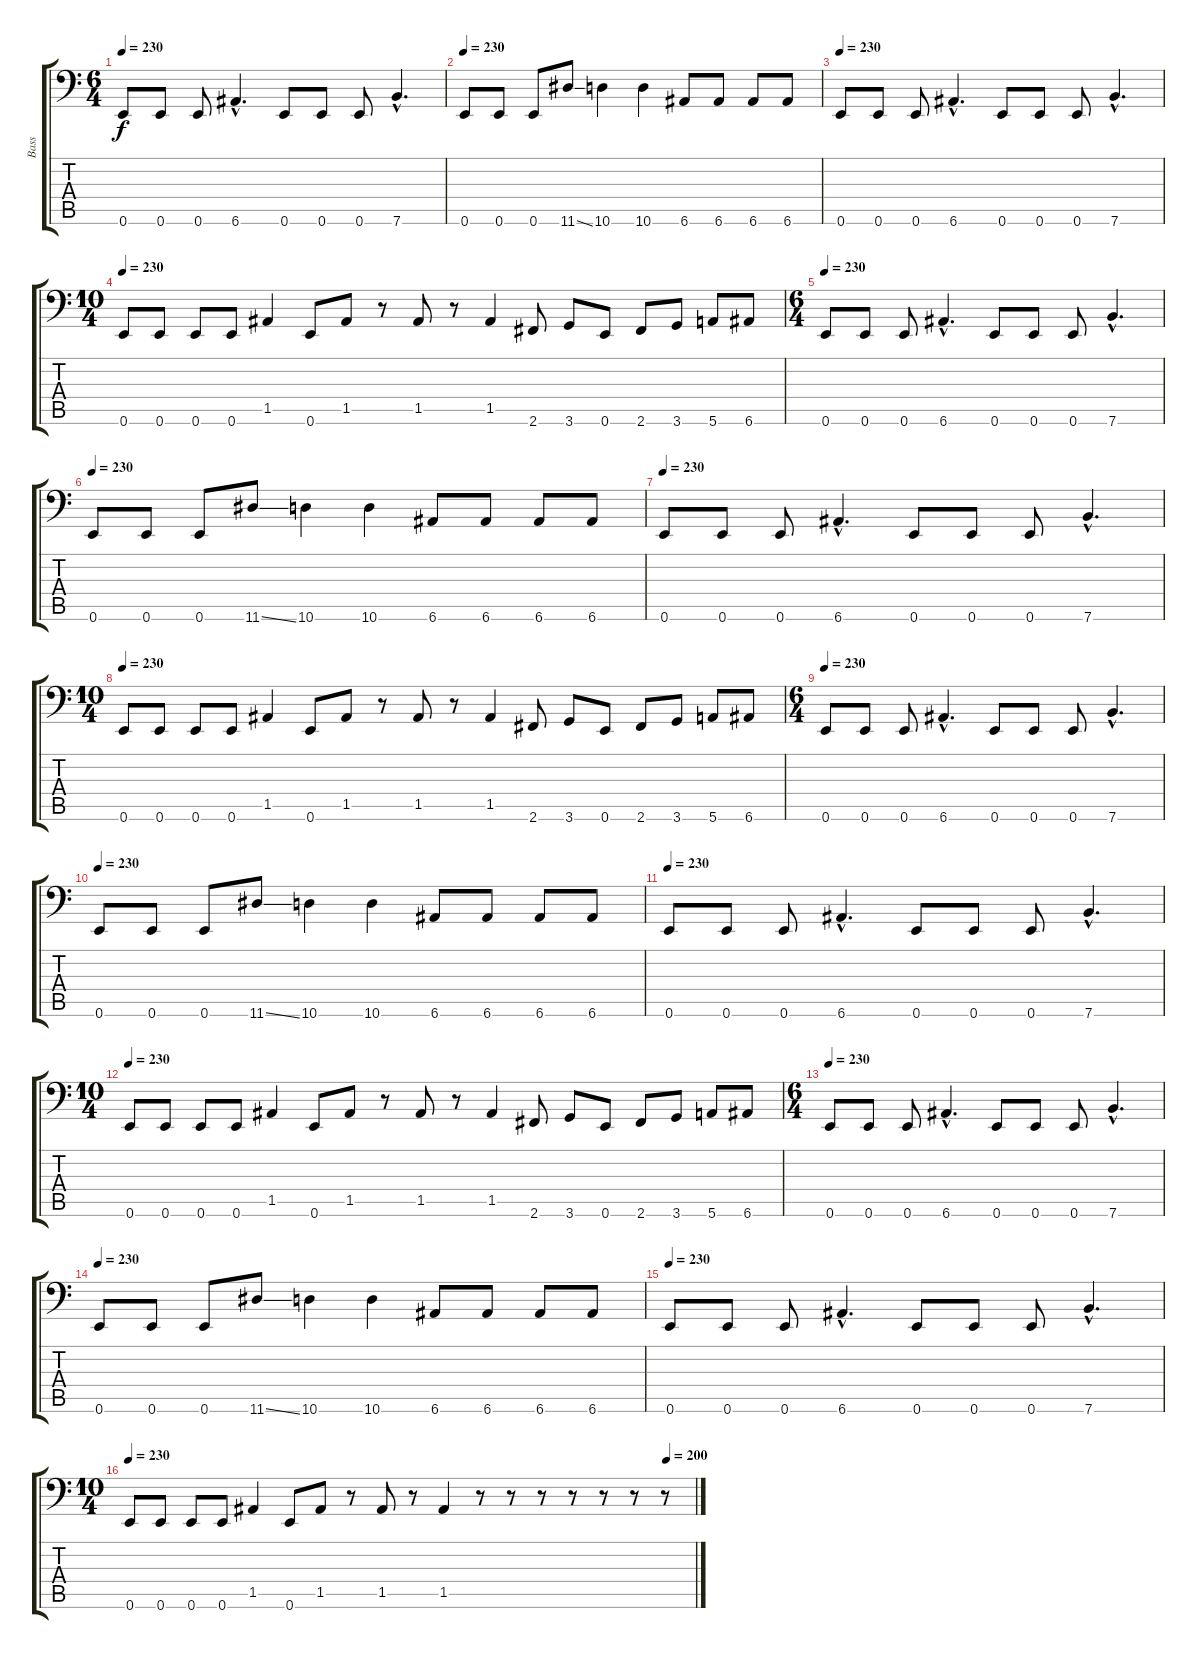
\track ("Bass" "Bass") {instrument electricbassfinger}
\staff {score tabs}
\tuning (E3 B2 G2 D2 A1 E1) {hide}
\ts (6 4)
\tempo 230
\clef f4
\ks c
0.6.8{dy f} 0.6.8 0.6.8 6.6{hac}.4{d} 0.6.8 0.6.8 0.6.8 7.6{hac}.4{d} |
\tempo 230
0.6.8 0.6.8 0.6.8 11.6{ss}.8 10.6.4 10.6.4 6.6.8 6.6.8 6.6.8 6.6.8 |
\tempo 230
0.6.8 0.6.8 0.6.8 6.6{hac}.4{d} 0.6.8 0.6.8 0.6.8 7.6{hac}.4{d} |
\ts (10 4)
\tempo 230
0.6.8 0.6.8 0.6.8 0.6.8 1.5.4 0.6.8 1.5.8 r.8 1.5.8 r.8 1.5.4 2.6.8 3.6.8 0.6.8 2.6.8 3.6.8 5.6.8 6.6.8 |
\ts (6 4)
\tempo 230
0.6.8 0.6.8 0.6.8 6.6{hac}.4{d} 0.6.8 0.6.8 0.6.8 7.6{hac}.4{d} |
\tempo 230
0.6.8 0.6.8 0.6.8 11.6{ss}.8 10.6.4 10.6.4 6.6.8 6.6.8 6.6.8 6.6.8 |
\tempo 230
0.6.8 0.6.8 0.6.8 6.6{hac}.4{d} 0.6.8 0.6.8 0.6.8 7.6{hac}.4{d} |
\ts (10 4)
\tempo 230
0.6.8 0.6.8 0.6.8 0.6.8 1.5.4 0.6.8 1.5.8 r.8 1.5.8 r.8 1.5.4 2.6.8 3.6.8 0.6.8 2.6.8 3.6.8 5.6.8 6.6.8 |
\ts (6 4)
\tempo 230
0.6.8 0.6.8 0.6.8 6.6{hac}.4{d} 0.6.8 0.6.8 0.6.8 7.6{hac}.4{d} |
\tempo 230
0.6.8 0.6.8 0.6.8 11.6{ss}.8 10.6.4 10.6.4 6.6.8 6.6.8 6.6.8 6.6.8 |
\tempo 230
0.6.8 0.6.8 0.6.8 6.6{hac}.4{d} 0.6.8 0.6.8 0.6.8 7.6{hac}.4{d} |
\ts (10 4)
\tempo 230
0.6.8 0.6.8 0.6.8 0.6.8 1.5.4 0.6.8 1.5.8 r.8 1.5.8 r.8 1.5.4 2.6.8 3.6.8 0.6.8 2.6.8 3.6.8 5.6.8 6.6.8 |
\ts (6 4)
\tempo 230
0.6.8 0.6.8 0.6.8 6.6{hac}.4{d} 0.6.8 0.6.8 0.6.8 7.6{hac}.4{d} |
\tempo 230
0.6.8 0.6.8 0.6.8 11.6{ss}.8 10.6.4 10.6.4 6.6.8 6.6.8 6.6.8 6.6.8 |
\tempo 230
0.6.8 0.6.8 0.6.8 6.6{hac}.4{d} 0.6.8 0.6.8 0.6.8 7.6{hac}.4{d} |
\ts (10 4)
\tempo (200 0.95)
\tempo 230
0.6.8 0.6.8 0.6.8 0.6.8 1.5.4 0.6.8 1.5.8 r.8 1.5.8 r.8 1.5.4 r.8 r.8 r.8 r.8 r.8 r.8 r.8
